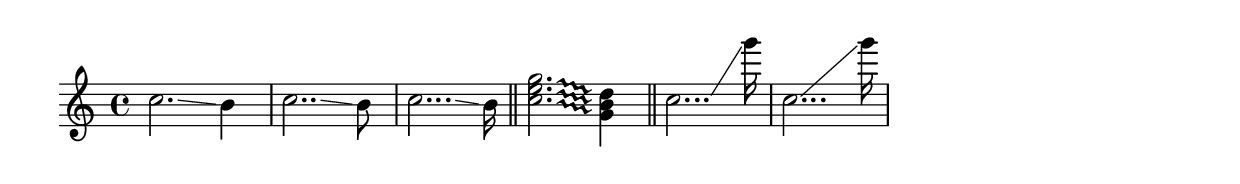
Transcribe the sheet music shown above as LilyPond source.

\version "2.19.21"

\header {
  texidoc = "Glissandi begin after dots by default.  This behavior may
be changed by overriding the @code{start-at-dot} property.
"
}

\layout {
  indent = 0
  ragged-right = ##t
}

\relative {
  c''2.\glissando b4
  c2..\glissando b8
  c2...\glissando b16
  \bar "||"
  <c e g>2. -\tweak style #'trill \glissando <g b d>4
  \bar "||"
  c2...\glissando g''16
  \override Glissando.bound-details.left.start-at-dot = ##f
  c,,2...\glissando g''16
}
